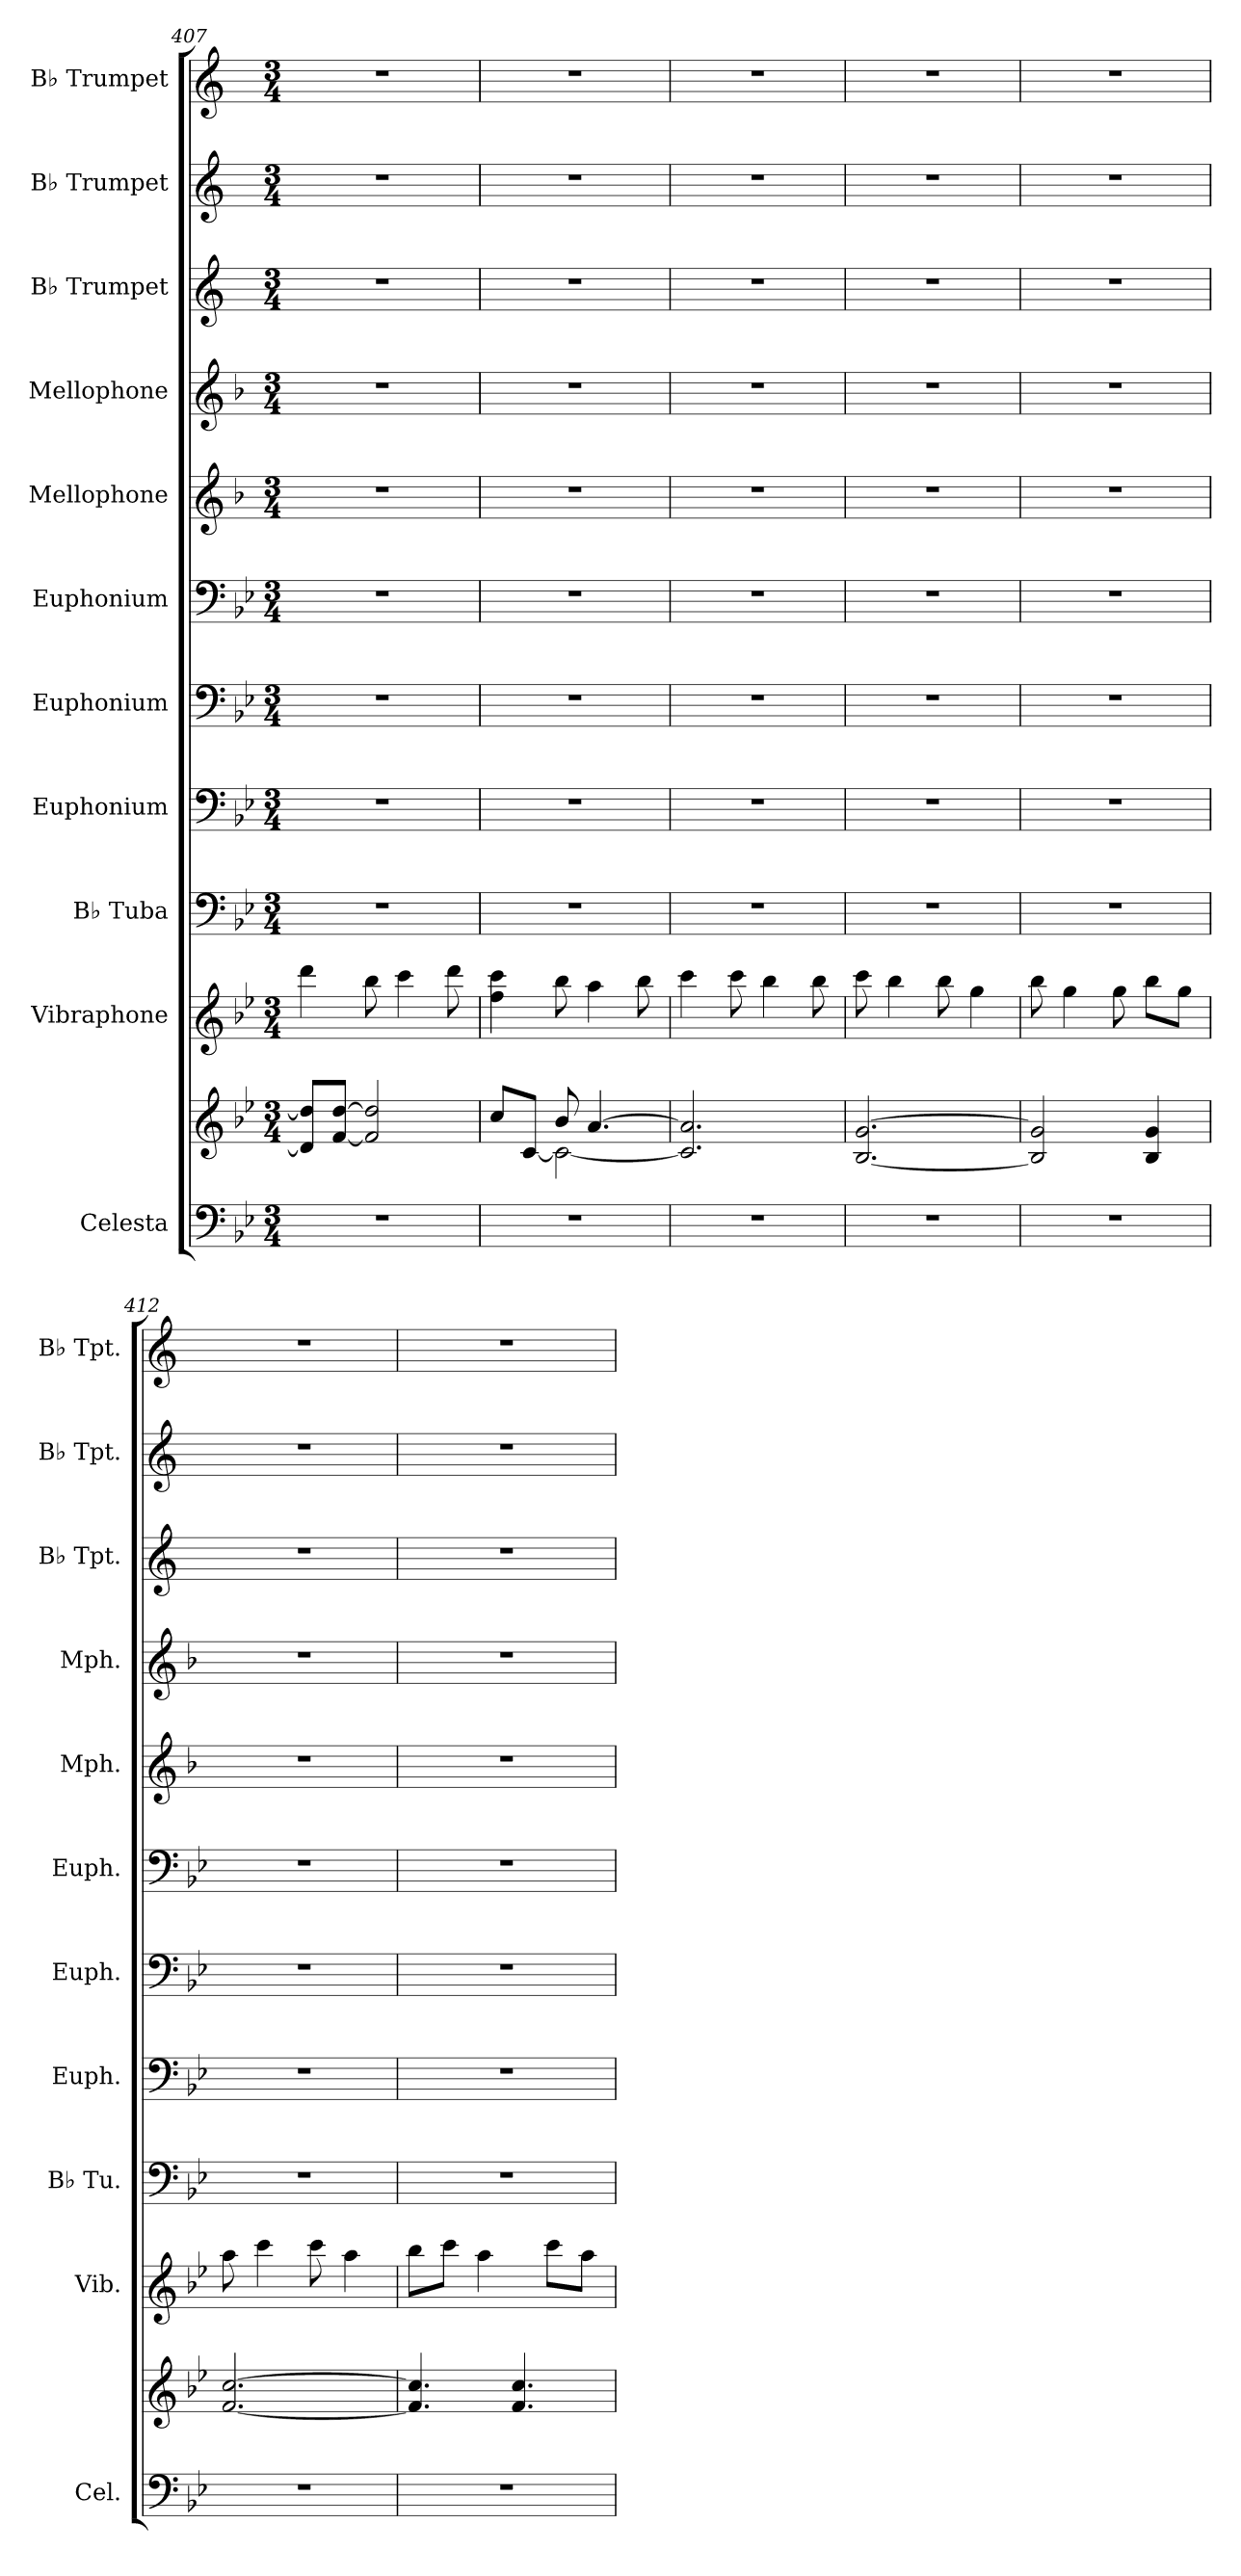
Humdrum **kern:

**kern	**kern	**kern	**kern	**kern	**kern	**kern	**kern	**kern	**kern	**kern	**kern
*part11	*part11	*part10	*part9	*part8	*part7	*part6	*part5	*part4	*part3	*part2	*part1
*staff12	*staff11	*staff10	*staff9	*staff8	*staff7	*staff6	*staff5	*staff4	*staff3	*staff2	*staff1
*I"Celesta	*	*I"Vibraphone	*I"B♭ Tuba	*I"Euphonium	*I"Euphonium	*I"Euphonium	*I"Mellophone	*I"Mellophone	*I"B♭ Trumpet	*I"B♭ Trumpet	*I"B♭ Trumpet
*I'Cel.	*	*I'Vib.	*I'B♭ Tu.	*I'Euph.	*I'Euph.	*I'Euph.	*I'Mph.	*I'Mph.	*I'B♭ Tpt.	*I'B♭ Tpt.	*I'B♭ Tpt.
*clefF4	*clefG2	*clefG2	*clefF4	*clefF4	*clefF4	*clefF4	*clefG2	*clefG2	*clefG2	*clefG2	*clefG2
*ITrd-7c-12	*ITrd-7c-12	*	*	*	*	*	*ITrd4c7	*ITrd4c7	*ITrd1c2	*ITrd1c2	*ITrd1c2
*k[b-e-]	*k[b-e-]	*k[b-e-]	*k[b-e-]	*k[b-e-]	*k[b-e-]	*k[b-e-]	*k[b-e-]	*k[b-e-]	*k[b-e-]	*k[b-e-]	*k[b-e-]
*M3/4	*M3/4	*M3/4	*M3/4	*M3/4	*M3/4	*M3/4	*M3/4	*M3/4	*M3/4	*M3/4	*M3/4
=407	=407	=407	=407	=407	=407	=407	=407	=407	=407	=407	=407
2.r	8dd/] 8ddd/]L	4ddd\	2.r	2.r	2.r	2.r	2.r	2.r	2.r	2.r	2.r
.	[8ff/ [8ddd/J	.	.	.	.	.	.	.	.	.	.
.	2ff/] 2ddd/]	8bb-\	.	.	.	.	.	.	.	.	.
.	.	4ccc\	.	.	.	.	.	.	.	.	.
.	.	8ddd\	.	.	.	.	.	.	.	.	.
=408	=408	=408	=408	=408	=408	=408	=408	=408	=408	=408	=408
*	*^	*	*	*	*	*	*	*	*	*	*
2.r	8ccc/L	4ryy	4ff\ 4ccc\	2.r	2.r	2.r	2.r	2.r	2.r	2.r	2.r	2.r
.	[8cc/J	.	.	.	.	.	.	.	.	.	.	.
.	8bb-/	2cc\_	8bb-\	.	.	.	.	.	.	.	.	.
.	[4.aa/	.	4aa\	.	.	.	.	.	.	.	.	.
.	.	.	8bb-\	.	.	.	.	.	.	.	.	.
*	*v	*v	*	*	*	*	*	*	*	*	*	*
=409	=409	=409	=409	=409	=409	=409	=409	=409	=409	=409	=409
2.r	2.cc/] 2.aa/]	4ccc\	2.r	2.r	2.r	2.r	2.r	2.r	2.r	2.r	2.r
.	.	8ccc\	.	.	.	.	.	.	.	.	.
.	.	4bb-\	.	.	.	.	.	.	.	.	.
.	.	8bb-\	.	.	.	.	.	.	.	.	.
=410	=410	=410	=410	=410	=410	=410	=410	=410	=410	=410	=410
2.r	[2.b-/ [2.gg/	8ccc\	2.r	2.r	2.r	2.r	2.r	2.r	2.r	2.r	2.r
.	.	4bb-\	.	.	.	.	.	.	.	.	.
.	.	8bb-\	.	.	.	.	.	.	.	.	.
.	.	4gg\	.	.	.	.	.	.	.	.	.
=411	=411	=411	=411	=411	=411	=411	=411	=411	=411	=411	=411
2.r	2b-/] 2gg/]	8bb-\	2.r	2.r	2.r	2.r	2.r	2.r	2.r	2.r	2.r
.	.	4gg\	.	.	.	.	.	.	.	.	.
.	.	8gg\	.	.	.	.	.	.	.	.	.
.	4b-/ 4gg/	8bb-\L	.	.	.	.	.	.	.	.	.
.	.	8gg\J	.	.	.	.	.	.	.	.	.
!!LO:PB:g=z
=412	=412	=412	=412	=412	=412	=412	=412	=412	=412	=412	=412
2.r	[2.ff/ [2.ccc/	8aa\	2.r	2.r	2.r	2.r	2.r	2.r	2.r	2.r	2.r
.	.	4ccc\	.	.	.	.	.	.	.	.	.
.	.	8ccc\	.	.	.	.	.	.	.	.	.
.	.	4aa\	.	.	.	.	.	.	.	.	.
=413	=413	=413	=413	=413	=413	=413	=413	=413	=413	=413	=413
2.r	4.ff/] 4.ccc/]	8bb-\L	2.r	2.r	2.r	2.r	2.r	2.r	2.r	2.r	2.r
.	.	8ccc\J	.	.	.	.	.	.	.	.	.
.	.	4aa\	.	.	.	.	.	.	.	.	.
.	4.ff/ 4.ccc/	.	.	.	.	.	.	.	.	.	.
.	.	8ccc\L	.	.	.	.	.	.	.	.	.
.	.	8aa\J	.	.	.	.	.	.	.	.	.
=	=	=	=	=	=	=	=	=	=	=	=
*-	*-	*-	*-	*-	*-	*-	*-	*-	*-	*-	*-
